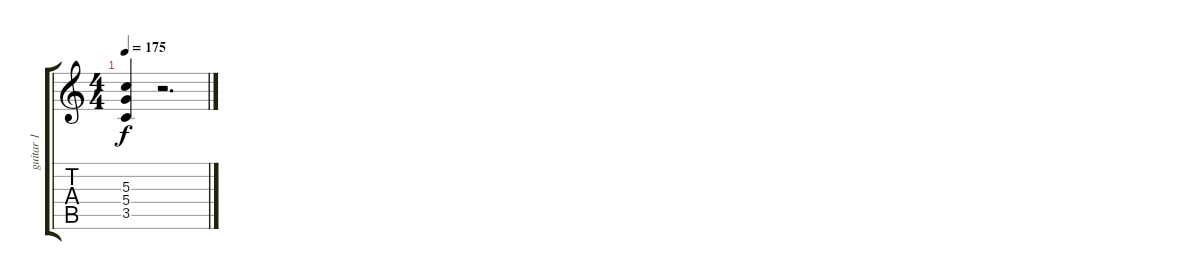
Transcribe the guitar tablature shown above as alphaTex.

\track ("guitar 1" "guitar 1") {instrument distortionguitar}
\staff {score tabs}
\tuning (E4 B3 G3 D3 A2 E2) {hide}
\ts (4 4)
\tempo 175
\clef g2
\ks c
(5.3 5.4 3.5).4{dy f} r.2{d}
